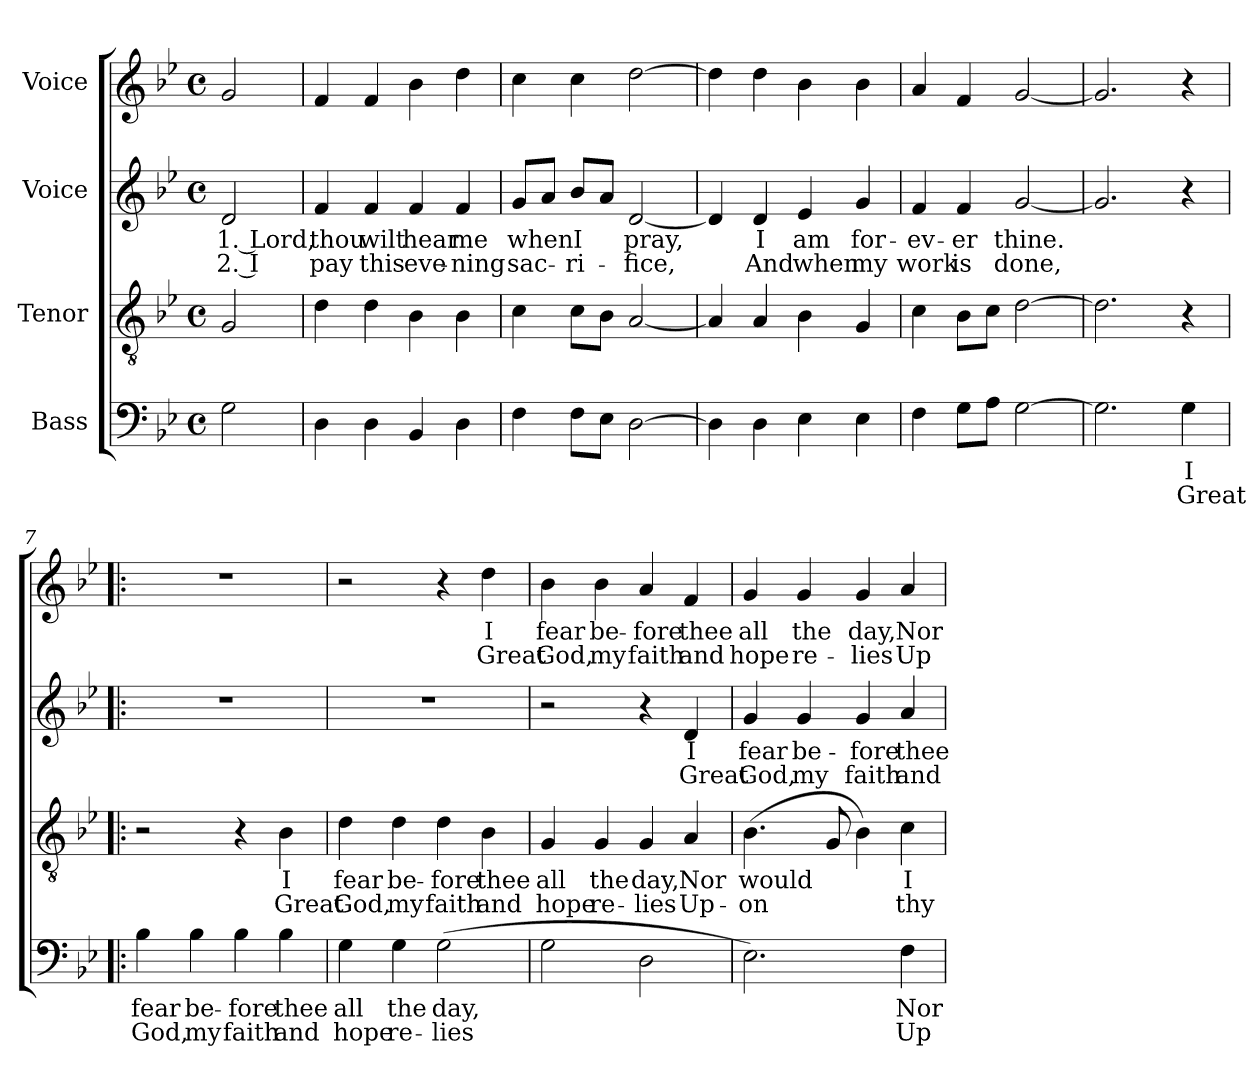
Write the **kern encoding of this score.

**kern	**text	**text	**kern	**text	**text	**kern	**text	**text	**kern	**text	**text
*part4	*part4	*part4	*part3	*part3	*part3	*part2	*part2	*part2	*part1	*part1	*part1
*staff4	*staff4	*staff4	*staff3	*staff3	*staff3	*staff2	*staff2	*staff2	*staff1	*staff1	*staff1
*I"Bass	*	*	*I"Tenor	*	*	*I"Voice	*	*	*I"Voice	*	*
*clefF4	*	*	*clefGv2	*	*	*clefG2	*	*	*clefG2	*	*
*k[b-e-]	*	*	*k[b-e-]	*	*	*k[b-e-]	*	*	*k[b-e-]	*	*
*M4/4	*	*	*M4/4	*	*	*M4/4	*	*	*M4/4	*	*
*met(c)	*	*	*met(c)	*	*	*met(c)	*	*	*met(c)	*	*
*MM120	*	*	*MM120	*	*	*MM120	*	*	*MM120	*	*
=1	=1	=1	=1	=1	=1	=1	=1	=1	=1	=1	=1
2G\	.	.	2G/	.	.	2d/	1. Lord,	2. I	2g/	.	.
=2	=2	=2	=2	=2	=2	=2	=2	=2	=2	=2	=2
4D\	.	.	4d\	.	.	4f/	thou	pay	4f/	.	.
4D\	.	.	4d\	.	.	4f/	wilt	this	4f/	.	.
4BB-/	.	.	4B-\	.	.	4f/	hear	eve-	4b-\	.	.
4D\	.	.	4B-\	.	.	4f/	me	-ning	4dd\	.	.
=3	=3	=3	=3	=3	=3	=3	=3	=3	=3	=3	=3
4F\	.	.	4c\	.	.	8g/L	when	sac-	4cc\	.	.
.	.	.	.	.	.	8a/J	.	.	.	.	.
8F\L	.	.	8c\L	.	.	8b-/L	I	-ri-	4cc\	.	.
8E-\J	.	.	8B-\J	.	.	8a/J	.	.	.	.	.
[2D\	.	.	[2A/	.	.	[2d/	pray,	-fice,	[2dd\	.	.
=4	=4	=4	=4	=4	=4	=4	=4	=4	=4	=4	=4
4D\]	.	.	4A/]	.	.	4d/]	.	.	4dd\]	.	.
4D\	.	.	4A/	.	.	4d/	I	And	4dd\	.	.
4E-\	.	.	4B-\	.	.	4e-/	am	when	4b-\	.	.
4E-\	.	.	4G/	.	.	4g/	for-	my	4b-\	.	.
=5	=5	=5	=5	=5	=5	=5	=5	=5	=5	=5	=5
4F\	.	.	4c\	.	.	4f/	-ev-	work	4a/	.	.
8G\L	.	.	8B-\L	.	.	4f/	-er	is	4f/	.	.
8A\J	.	.	8c\J	.	.	.	.	.	.	.	.
[2G\	.	.	[2d\	.	.	[2g/	thine.	done,	[2g/	.	.
=6	=6	=6	=6	=6	=6	=6	=6	=6	=6	=6	=6
2.G\]	.	.	2.d\]	.	.	2.g/]	.	.	2.g/]	.	.
4G\	I	Great	4r	.	.	4r	.	.	4r	.	.
=7!|:	=7!|:	=7!|:	=7!|:	=7!|:	=7!|:	=7!|:	=7!|:	=7!|:	=7!|:	=7!|:	=7!|:
4B-\	fear	God,	2r	.	.	1r	.	.	1r	.	.
4B-\	be-	my	.	.	.	.	.	.	.	.	.
4B-\	-fore	faith	4r	.	.	.	.	.	.	.	.
4B-\	thee	and	4B-\	I	Great	.	.	.	.	.	.
!!LO:LB:g=z
=8	=8	=8	=8	=8	=8	=8	=8	=8	=8	=8	=8
4G\	all	hope	4d\	fear	God,	1r	.	.	2r	.	.
4G\	the	re-	4d\	be-	my	.	.	.	.	.	.
(2G\	day,	-lies	4d\	-fore	faith	.	.	.	4r	.	.
.	.	.	4B-\	thee	and	.	.	.	4dd\	I	Great
=9	=9	=9	=9	=9	=9	=9	=9	=9	=9	=9	=9
2G\	.	.	4G/	all	hope	2r	.	.	4b-\	fear	God,
.	.	.	4G/	the	re-	.	.	.	4b-\	be-	my
2D\	.	.	4G/	day,	-lies	4r	.	.	4a/	-fore	faith
.	.	.	4A/	Nor	Up-	4d/	I	Great	4f/	thee	and
=10	=10	=10	=10	=10	=10	=10	=10	=10	=10	=10	=10
2.E-\)	.	.	(4.B-\	would	-on	4g/	fear	God,	4g/	all	hope
.	.	.	.	.	.	4g/	be-	my	4g/	the	re-
.	.	.	8G/	.	.	.	.	.	.	.	.
.	.	.	4B-\)	.	.	4g/	-fore	faith	4g/	day,	-lies
4F\	Nor	Up-	4c\	I	thy	4a/	thee	and	4a/	Nor	Up-
=	=	=	=	=	=	=	=	=	=	=	=
*-	*-	*-	*-	*-	*-	*-	*-	*-	*-	*-	*-
